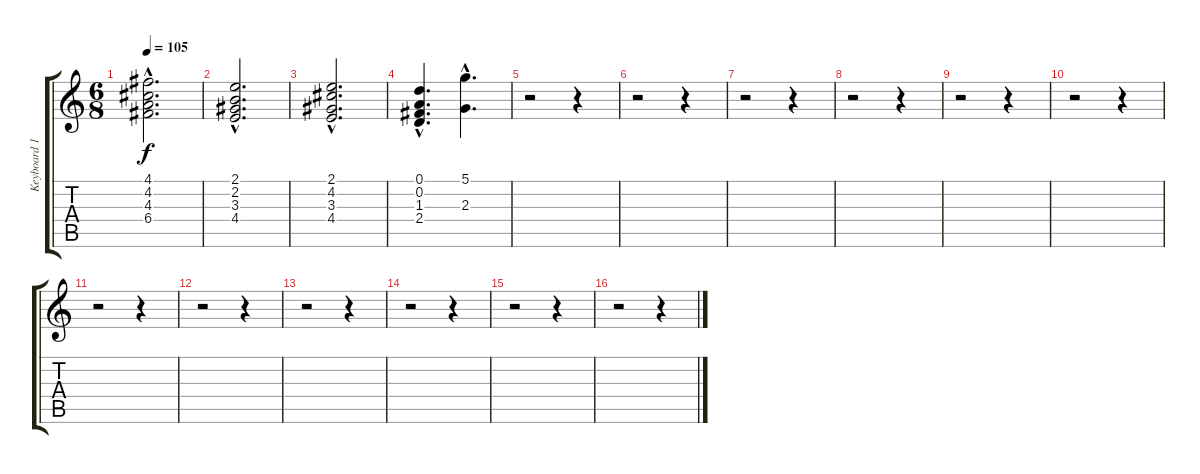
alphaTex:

\track ("Keyboard 1" "Keyboard 1") {instrument distortionguitar}
\staff {score tabs}
\tuning (D4 A3 F3 C3 G2 D2) {hide}
\ts (6 8)
\tempo 105
\clef g2
\ks c
(4.1{hac} 4.2{hac} 4.3{hac} 6.4{hac}).2{d dy f volume 9 instrument choiraahs} |
(2.1{hac} 2.2{hac} 3.3{hac} 4.4{hac}).2{d} |
(2.1{hac} 4.2{hac} 3.3{hac} 4.4{hac}).2{d} |
(0.1{hac} 0.2{hac} 1.3{hac} 2.4{hac}).4{d} (5.1{hac} 2.3{hac}).4{d} |
r.2 r.4 |
r.2 r.4 |
r.2 r.4 |
r.2 r.4 |
r.2 r.4 |
r.2 r.4 |
r.2 r.4 |
r.2 r.4 |
r.2 r.4 |
r.2 r.4 |
r.2 r.4 |
r.2 r.4
